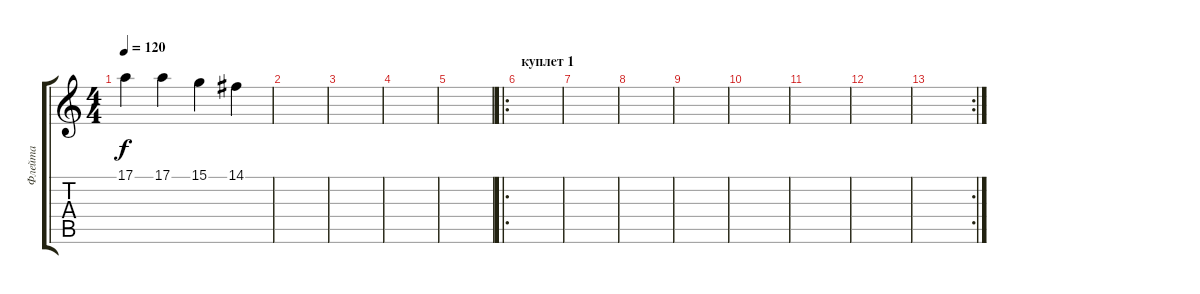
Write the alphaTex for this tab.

\track ("Флейта" "Флейта") {instrument flute}
\staff {score tabs}
\tuning (E4 B3 G3 D3 A2 E2) {hide}
\ts (4 4)
\tempo 120
\clef g2
\ks c
17.1.4{dy f} 17.1.4 15.1.4 14.1.4 |
|
|
|
|
\ro
\section ("" "куплет 1")
|
|
|
|
|
|
|
\rc 2
